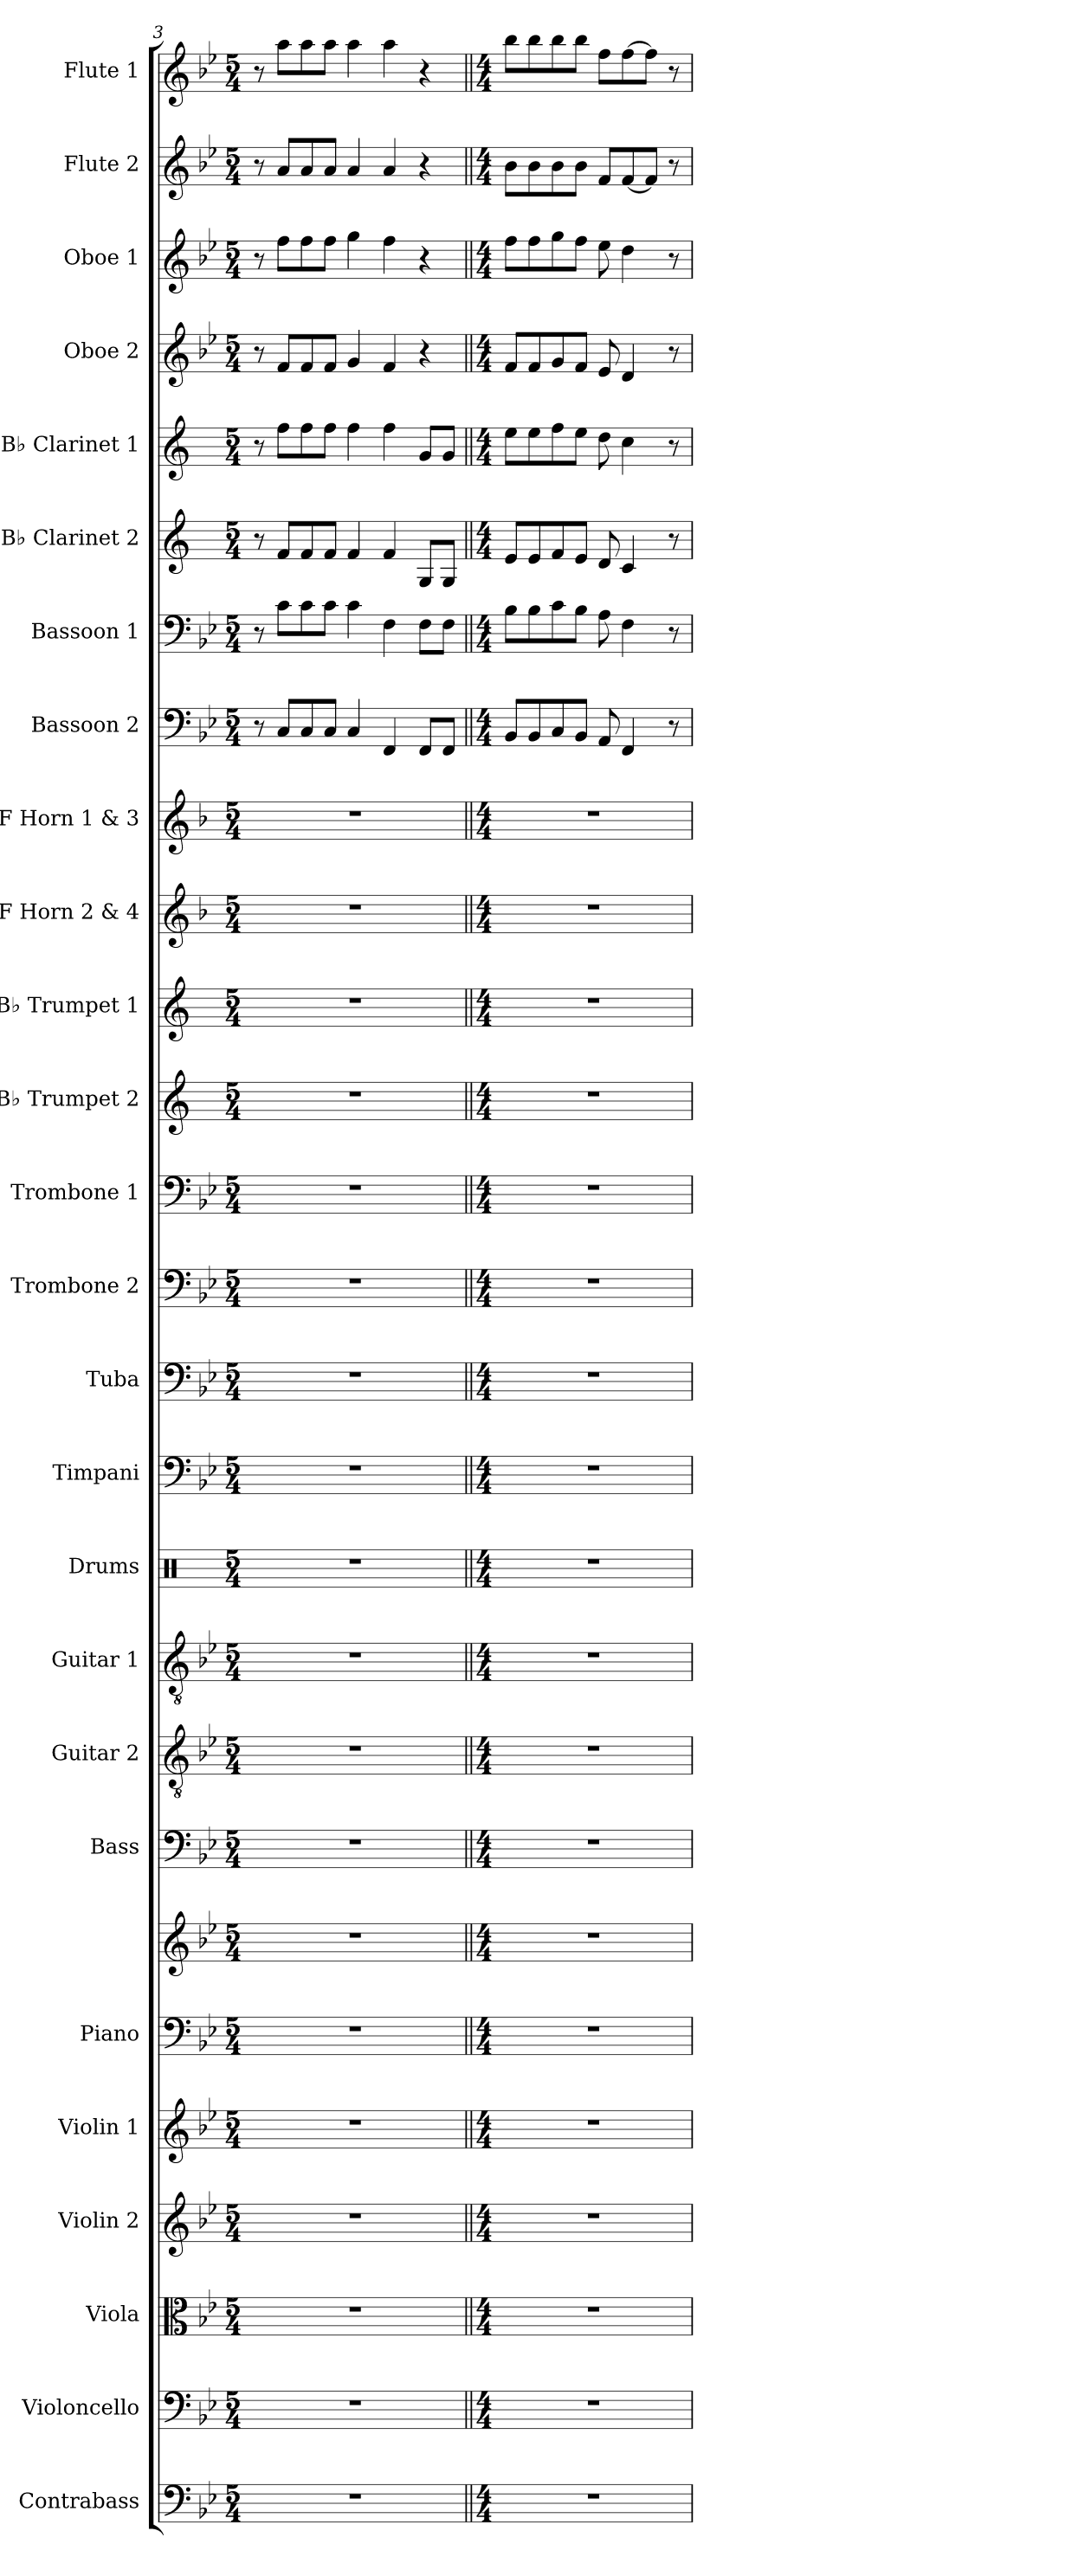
**kern	**kern	**kern	**kern	**kern	**kern	**kern	**kern	**kern	**kern	**kern	**kern	**kern	**kern	**kern	**kern	**kern	**kern	**kern	**kern	**kern	**kern	**kern	**kern	**kern	**kern	**kern
*part26	*part25	*part24	*part23	*part22	*part21	*part21	*part20	*part19	*part18	*part17	*part16	*part15	*part14	*part13	*part12	*part11	*part10	*part9	*part8	*part7	*part6	*part5	*part4	*part3	*part2	*part1
*staff27	*staff26	*staff25	*staff24	*staff23	*staff22	*staff21	*staff20	*staff19	*staff18	*staff17	*staff16	*staff15	*staff14	*staff13	*staff12	*staff11	*staff10	*staff9	*staff8	*staff7	*staff6	*staff5	*staff4	*staff3	*staff2	*staff1
*I"Contrabass	*I"Violoncello	*I"Viola	*I"Violin 2	*I"Violin 1	*I"Piano	*	*I"Bass	*I"Guitar 2	*I"Guitar 1	*I"Drums	*I"Timpani	*I"Tuba	*I"Trombone 2	*I"Trombone 1	*I"B♭ Trumpet 2	*I"B♭ Trumpet 1	*I"F Horn 2 &amp; 4	*I"F Horn 1 &amp; 3	*I"Bassoon 2	*I"Bassoon 1	*I"B♭ Clarinet 2	*I"B♭ Clarinet 1	*I"Oboe 2	*I"Oboe 1	*I"Flute 2	*I"Flute 1
*I'Cb.	*I'Vc.	*I'Vla.	*I'Vln. 2	*I'Vln. 1	*I'Pno.	*	*I'B.	*I'G.2	*I'G.1	*I'D.	*I'Timp.	*I'Tba.	*I'Tbn. 2	*I'Tbn. 1	*I'B♭ Tpt. 2	*I'B♭ Tpt. 1	*I'F Hn. 2 4	*I'F Hn. 1 3	*I'Bsn. 2	*I'Bsn. 1	*I'B♭ Cl. 2	*I'B♭ Cl. 1	*I'Ob. 2	*I'Ob. 1	*I'Fl. 2	*I'Fl. 1
*clefF4	*clefF4	*clefC3	*clefG2	*clefG2	*clefF4	*clefG2	*clefF4	*clefGv2	*clefGv2	*clefX	*clefF4	*clefF4	*clefF4	*clefF4	*clefG2	*clefG2	*clefG2	*clefG2	*clefF4	*clefF4	*clefG2	*clefG2	*clefG2	*clefG2	*clefG2	*clefG2
*ITrd7c12	*	*	*	*	*	*	*ITrd7c12	*	*	*	*	*	*	*	*ITrd1c2	*ITrd1c2	*ITrd4c7	*ITrd4c7	*	*	*ITrd1c2	*ITrd1c2	*	*	*	*
*k[b-e-]	*k[b-e-]	*k[b-e-]	*k[b-e-]	*k[b-e-]	*k[b-e-]	*k[b-e-]	*k[b-e-]	*k[b-e-]	*k[b-e-]	*k[]	*k[b-e-]	*k[b-e-]	*k[b-e-]	*k[b-e-]	*k[b-e-]	*k[b-e-]	*k[b-e-]	*k[b-e-]	*k[b-e-]	*k[b-e-]	*k[b-e-]	*k[b-e-]	*k[b-e-]	*k[b-e-]	*k[b-e-]	*k[b-e-]
*M5/4	*M5/4	*M5/4	*M5/4	*M5/4	*M5/4	*M5/4	*M5/4	*M5/4	*M5/4	*M5/4	*M5/4	*M5/4	*M5/4	*M5/4	*M5/4	*M5/4	*M5/4	*M5/4	*M5/4	*M5/4	*M5/4	*M5/4	*M5/4	*M5/4	*M5/4	*M5/4
=3	=3	=3	=3	=3	=3	=3	=3	=3	=3	=3	=3	=3	=3	=3	=3	=3	=3	=3	=3	=3	=3	=3	=3	=3	=3	=3
4%5r	4%5r	4%5r	4%5r	4%5r	4%5r	4%5r	4%5r	4%5r	4%5r	4%5r	4%5r	4%5r	4%5r	4%5r	4%5r	4%5r	4%5r	4%5r	8r	8r	8r	8r	8r	8r	8r	8r
.	.	.	.	.	.	.	.	.	.	.	.	.	.	.	.	.	.	.	8C/L	8c\L	8e-/L	8ee-\L	8f/L	8ff\L	8a/L	8aa\L
.	.	.	.	.	.	.	.	.	.	.	.	.	.	.	.	.	.	.	8C/	8c\	8e-/	8ee-\	8f/	8ff\	8a/	8aa\
.	.	.	.	.	.	.	.	.	.	.	.	.	.	.	.	.	.	.	8C/J	8c\J	8e-/J	8ee-\J	8f/J	8ff\J	8a/J	8aa\J
.	.	.	.	.	.	.	.	.	.	.	.	.	.	.	.	.	.	.	4C/	4c\	4e-/	4ee-\	4g/	4gg\	4a/	4aa\
.	.	.	.	.	.	.	.	.	.	.	.	.	.	.	.	.	.	.	4FF/	4F\	4e-/	4ee-\	4f/	4ff\	4a/	4aa\
.	.	.	.	.	.	.	.	.	.	.	.	.	.	.	.	.	.	.	8FF/L	8F\L	8F/L	8f/L	4r	4r	4r	4r
.	.	.	.	.	.	.	.	.	.	.	.	.	.	.	.	.	.	.	8FF/J	8F\J	8F/J	8f/J	.	.	.	.
=4||	=4||	=4||	=4||	=4||	=4||	=4||	=4||	=4||	=4||	=4||	=4||	=4||	=4||	=4||	=4||	=4||	=4||	=4||	=4||	=4||	=4||	=4||	=4||	=4||	=4||	=4||
*M4/4	*M4/4	*M4/4	*M4/4	*M4/4	*M4/4	*M4/4	*M4/4	*M4/4	*M4/4	*M4/4	*M4/4	*M4/4	*M4/4	*M4/4	*M4/4	*M4/4	*M4/4	*M4/4	*M4/4	*M4/4	*M4/4	*M4/4	*M4/4	*M4/4	*M4/4	*M4/4
1r	1r	1r	1r	1r	1r	1r	1r	1r	1r	1r	1r	1r	1r	1r	1r	1r	1r	1r	8BB-/L	8B-\L	8d/L	8dd\L	8f/L	8ff\L	8b-\L	8bb-\L
.	.	.	.	.	.	.	.	.	.	.	.	.	.	.	.	.	.	.	8BB-/	8B-\	8d/	8dd\	8f/	8ff\	8b-\	8bb-\
.	.	.	.	.	.	.	.	.	.	.	.	.	.	.	.	.	.	.	8C/	8c\	8e-/	8ee-\	8g/	8gg\	8b-\	8bb-\
.	.	.	.	.	.	.	.	.	.	.	.	.	.	.	.	.	.	.	8BB-/J	8B-\J	8d/J	8dd\J	8f/J	8ff\J	8b-\J	8bb-\J
.	.	.	.	.	.	.	.	.	.	.	.	.	.	.	.	.	.	.	8AA/	8A\	8c/	8cc\	8e-/	8ee-\	8f/L	8ff\L
.	.	.	.	.	.	.	.	.	.	.	.	.	.	.	.	.	.	.	4FF/	4F\	4B-/	4b-\	4d/	4dd\	[8f/	[8ff\
.	.	.	.	.	.	.	.	.	.	.	.	.	.	.	.	.	.	.	.	.	.	.	.	.	8f/J]	8ff\J]
.	.	.	.	.	.	.	.	.	.	.	.	.	.	.	.	.	.	.	8r	8r	8r	8r	8r	8r	8r	8r
=	=	=	=	=	=	=	=	=	=	=	=	=	=	=	=	=	=	=	=	=	=	=	=	=	=	=
*-	*-	*-	*-	*-	*-	*-	*-	*-	*-	*-	*-	*-	*-	*-	*-	*-	*-	*-	*-	*-	*-	*-	*-	*-	*-	*-
